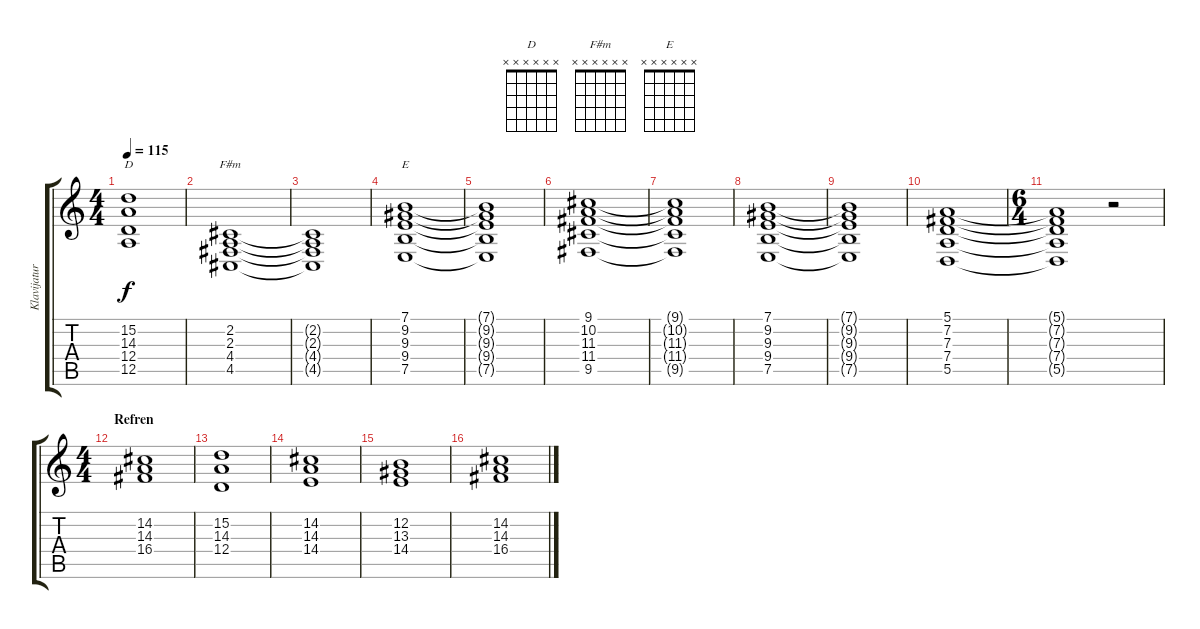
\track ("Klavijature (1)" "Klavijatur") {instrument stringensemble1}
\staff {score tabs}
\tuning (E4 B3 G3 D3 A2 E2) {hide}
\chord ("D" x x x x x x)
\chord ("F#m" x x x x x x)
\chord ("E" x x x x x x)
\ts (4 4)
\tempo 115
\clef g2
\ks c
(15.2 14.3 12.4 12.5).1{ch "D" dy f} |
(2.2 2.3 4.4 4.5).1{ch "F#m"} |
(2.2{t} 2.3{t} 4.4{t} 4.5{t}).1 |
(7.1 9.2 9.3 9.4 7.5).1{ch "E"} |
(7.1{t} 9.2{t} 9.3{t} 9.4{t} 7.5{t}).1 |
(9.1 10.2 11.3 11.4 9.5).1 |
(9.1{t} 10.2{t} 11.3{t} 11.4{t} 9.5{t}).1 |
(7.1 9.2 9.3 9.4 7.5).1 |
(7.1{t} 9.2{t} 9.3{t} 9.4{t} 7.5{t}).1 |
(5.1 7.2 7.3 7.4 5.5).1 |
\ts (6 4)
(5.1{t} 7.2{t} 7.3{t} 7.4{t} 5.5{t}).1 r.2 |
\ts (4 4)
\section ("" "Refren")
(14.2 14.3 16.4).1 |
(15.2 14.3 12.4).1 |
(14.2 14.3 14.4).1 |
(12.2 13.3 14.4).1 |
(14.2 14.3 16.4).1
